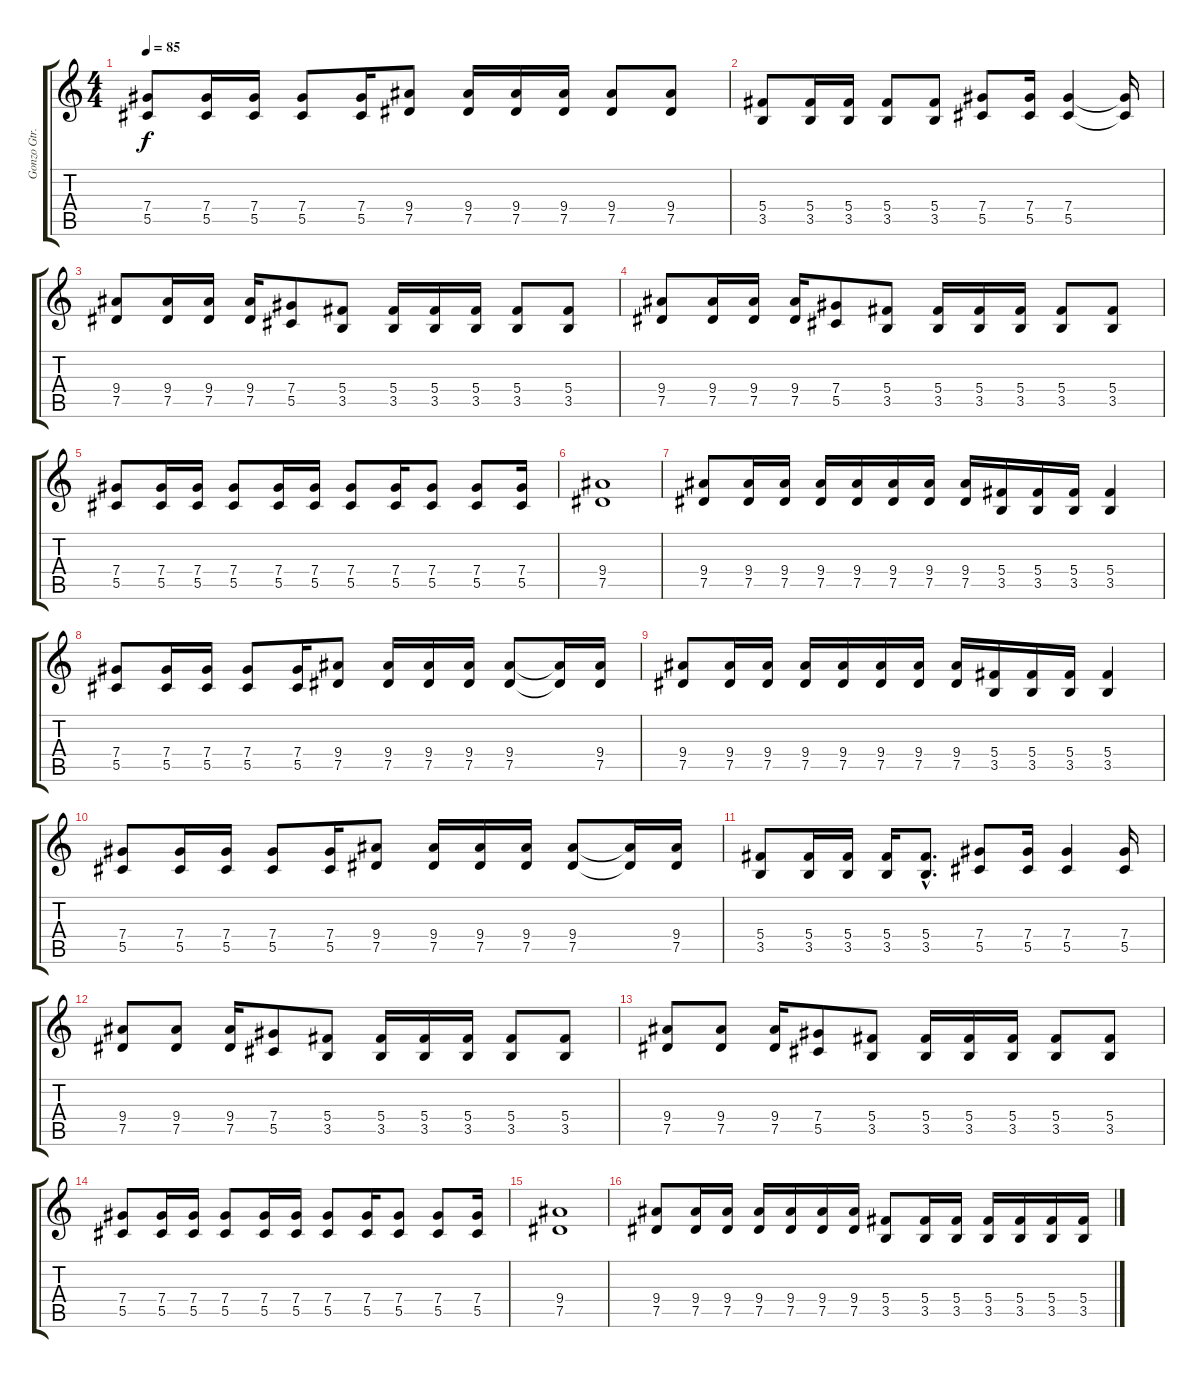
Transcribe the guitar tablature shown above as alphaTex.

\track ("Gonzo Gtr. 1" "Gonzo Gtr.") {instrument overdrivenguitar}
\staff {score tabs}
\tuning (Eb4 Bb3 Gb3 Db3 Ab2 Eb2) {hide}
\ts (4 4)
\tempo 85
\clef g2
\ks c
(7.4 5.5).8{dy f} (7.4 5.5).16 (7.4 5.5).16 (7.4 5.5).8 (7.4 5.5).16 (9.4 7.5).8 (9.4 7.5).16 (9.4 7.5).16 (9.4 7.5).16 (9.4 7.5).8 (9.4 7.5).8 |
(5.4 3.5).8 (5.4 3.5).16 (5.4 3.5).16 (5.4 3.5).8 (5.4 3.5).8 (7.4 5.5).8 (7.4 5.5).16 (7.4 5.5).4 (7.4{t} 5.5{t}).16 |
(9.4 7.5).8 (9.4 7.5).16 (9.4 7.5).16 (9.4 7.5).16 (7.4 5.5).8 (5.4 3.5).8 (5.4 3.5).16 (5.4 3.5).16 (5.4 3.5).16 (5.4 3.5).8 (5.4 3.5).8 |
(9.4 7.5).8 (9.4 7.5).16 (9.4 7.5).16 (9.4 7.5).16 (7.4 5.5).8 (5.4 3.5).8 (5.4 3.5).16 (5.4 3.5).16 (5.4 3.5).16 (5.4 3.5).8 (5.4 3.5).8 |
(7.4 5.5).8 (7.4 5.5).16 (7.4 5.5).16 (7.4 5.5).8 (7.4 5.5).16 (7.4 5.5).16 (7.4 5.5).8 (7.4 5.5).16 (7.4 5.5).8 (7.4 5.5).8 (7.4 5.5).16 |
(9.4 7.5).1 |
(9.4 7.5).8 (9.4 7.5).16 (9.4 7.5).16 (9.4 7.5).16 (9.4 7.5).16 (9.4 7.5).16 (9.4 7.5).16 (9.4 7.5).16 (5.4 3.5).16 (5.4 3.5).16 (5.4 3.5).16 (5.4 3.5).4 |
(7.4 5.5).8 (7.4 5.5).16 (7.4 5.5).16 (7.4 5.5).8 (7.4 5.5).16 (9.4 7.5).8 (9.4 7.5).16 (9.4 7.5).16 (9.4 7.5).16 (9.4 7.5).8 (9.4{t} 7.5{t}).16 (9.4 7.5).16 |
(9.4 7.5).8 (9.4 7.5).16 (9.4 7.5).16 (9.4 7.5).16 (9.4 7.5).16 (9.4 7.5).16 (9.4 7.5).16 (9.4 7.5).16 (5.4 3.5).16 (5.4 3.5).16 (5.4 3.5).16 (5.4 3.5).4 |
(7.4 5.5).8 (7.4 5.5).16 (7.4 5.5).16 (7.4 5.5).8 (7.4 5.5).16 (9.4 7.5).8 (9.4 7.5).16 (9.4 7.5).16 (9.4 7.5).16 (9.4 7.5).8 (9.4{t} 7.5{t}).16 (9.4 7.5).16 |
(5.4 3.5).8 (5.4 3.5).16 (5.4 3.5).16 (5.4 3.5).16 (5.4{hac} 3.5{hac}).8{d} (7.4 5.5).8 (7.4 5.5).16 (7.4 5.5).4 (7.4 5.5).16 |
(9.4 7.5).8 (9.4 7.5).8 (9.4 7.5).16 (7.4 5.5).8 (5.4 3.5).8 (5.4 3.5).16 (5.4 3.5).16 (5.4 3.5).16 (5.4 3.5).8 (5.4 3.5).8 |
(9.4 7.5).8 (9.4 7.5).8 (9.4 7.5).16 (7.4 5.5).8 (5.4 3.5).8 (5.4 3.5).16 (5.4 3.5).16 (5.4 3.5).16 (5.4 3.5).8 (5.4 3.5).8 |
(7.4 5.5).8 (7.4 5.5).16 (7.4 5.5).16 (7.4 5.5).8 (7.4 5.5).16 (7.4 5.5).16 (7.4 5.5).8 (7.4 5.5).16 (7.4 5.5).8 (7.4 5.5).8 (7.4 5.5).16 |
(9.4 7.5).1 |
(9.4 7.5).8 (9.4 7.5).16 (9.4 7.5).16 (9.4 7.5).16 (9.4 7.5).16 (9.4 7.5).16 (9.4 7.5).16 (5.4 3.5).8 (5.4 3.5).16 (5.4 3.5).16 (5.4 3.5).16 (5.4 3.5).16 (5.4 3.5).16 (5.4 3.5).16
